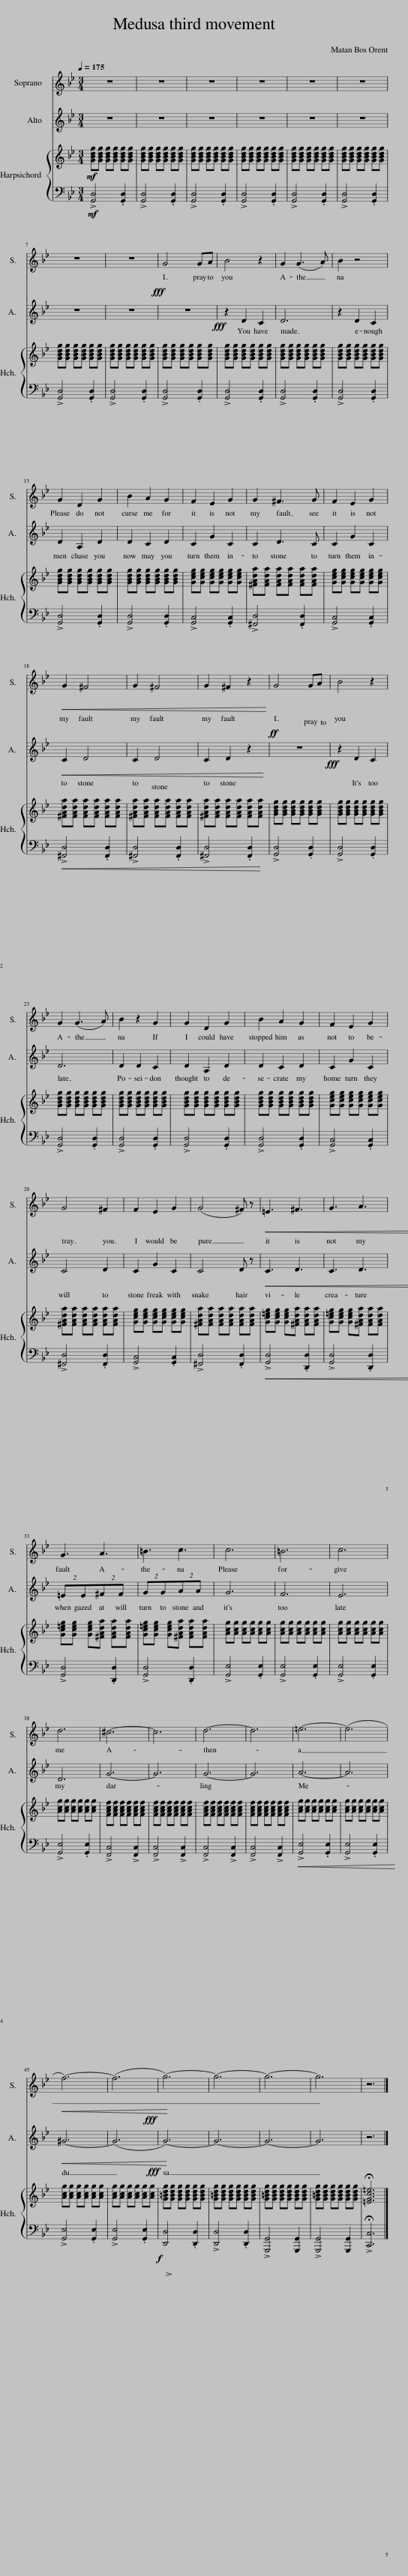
X:1
%%score 1 2 { 3 | 4 }
L:1/8
Q:1/4=175
M:3/4
I:linebreak $
K:Bb
V:1 treble
V:2 treble
V:3 treble
V:4 bass
V:1
 z6 | z6 | z6 | z6 | z6 | %5
 z6 |$ z6 | z6 | G4 GA | B4 z2 | %10
 G2 (G3 A) | B2 z4 |$ G2 D2 G2 | B2 A2 G2 | F2 E2 G2 | %15
 G2 ^F3 G | F2 E2 G2 |$!<(! G2 ^F4!<)! | G2 ^F4 | G2 ^F2 z2 | %20
 G4 GA | B4 z2 |$ G2 (G3 A) | B2 z2 G2 | G2 D2 G2 | %25
 B2 A2 G2 | F2 E2 G2 |$ G4 ^F2 | F2 E2 G2 | (G4 ^F) z | %30
!<(! =E3 ^F3!<)! | G3 A3 |$ G3 A3 | =B3 c3 | c6 | %35
 =B6 | c6 |$ d6 | ^c6- | c6 | %40
 d6- | d6 | =e6- | (e6 |$!<(! f6-)!<)! | %45
 (f6 | g6-) | g6- | g6- | g6 | %50
 z6 |] %51
V:2
 z6 | z6 | z6 | z6 | z6 | %5
 z6 |$ z6 |!fff! z6 | z6 |!fff! z2 D2 C2 | %10
 D6 | z2 D2 C2 |$ D2 A,2 D2 | D2 C2 D2 | C2 G2 C2 | %15
 C2 D3 C | C2 G2 C2 |$!<(! C2 D4!<)! | C2 D4 | C2 D2 z2 | %20
!ff! z6 |!fff! z2 D2 C2 |$ D6 | D2 D2 C2 | D2 A,2 D2 | %25
 D2 C2 D2 | C2 G2 C2 |$ C4 D2 | C2 G2 C2 | C4 D z | %30
!<(! C3 D3!<)! | C3 D3 |$ (2:3:2=EE(2:3:2^FF | (2:3:2GG(2:3:2AA | G6 | %35
 F6 | E6 |$ D6 | G6- | G6 | %40
 G6- | G6 | A6- | A6 |$!<(! ^G6-!<)! | %45
 (G6 |!fff! G6-) | G6- | G6- | G6 | %50
 z6 |] %51
V:3
!mf! [GBdg][GBdg] [GBdg][GBdg] [GBdg][GBdg] | [GBdg][GBdg] [GBdg][GBdg] [GBdg][GBdg] | [GBdg][GBdg] [GBdg][GBdg] [GBdg][GBdg] | [GBdg][GBdg] [GBdg][GBdg] [GBdg][GBdg] | [GBdg][GBdg] [GBdg][GBdg] [GBdg][GBdg] | %5
 [GBdg][GBdg] [GBdg][GBdg] [GBdg][GBdg] |$ [GBdg][GBdg] [GBdg][GBdg] [GBdg][GBdg] | [GBdg][GBdg] [GBdg][GBdg] [GBdg][GBdg] | [GBdg][GBdg] [GBdg][GBdg] [GBdg][GBdg] | [GBdg][GBdg] [GBdg][GBdg] [GBdg][GBdg] | %10
 [GBdg][GBdg] [GBdg][GBdg] [GBdg][GBdg] | [GBdg][GBdg] [GBdg][GBdg] [GBdg][GBdg] |$ [GBdg][GBdg] [GBdg][GBdg] [GBdg][GBdg] | [GBdg][GBdg] [GBdg][GBdg] [GBdg][GBdg] | [Gceg][Gceg] [Gceg][Gceg] [Gceg][Gceg] | %15
 [^FAda][FAda] [FAda][FAda] [FAda][FAda] | [Gceg][Gceg] [Gceg][Gceg] [Gceg][Gceg] |$ [^FAda][FAda] [FAda][FAda] [FAda][FAda] | [^FAda][FAda] [FAda][FAda] [FAda][FAda] | [^FAda][FAda] [FAda][FAda] [FAda][FAda] | %20
 [GBdg][GBdg] [GBdg][GBdg] [GBdg][GBdg] | [GBdg][GBdg] [GBdg][GBdg] [GBdg][GBdg] |$ [GBdg][GBdg] [GBdg][GBdg] [GBdg][GBdg] | [GBdg][GBdg] [GBdg][GBdg] [GBdg][GBdg] | [GBdg][GBdg] [GBdg][GBdg] [GBdg][GBdg] | %25
 [GBdg][GBdg] [GBdg][GBdg] [GBdg][GBdg] | [Gceg][Gceg] [Gceg][Gceg] [Gceg][Gceg] |$ [^FAda][FAda] [FAda][FAda] [FAda][FAda] | [Gceg][Gceg] [Gceg][Gceg] [Gceg][Gceg] | [^FAda][FAda] [FAda][FAda] [FAda][FAda] | %30
 [Gc=eg][Gceg] [Gceg][^FAda] [FAda][FAda] | [Gc=eg][Gceg] [Gceg][^FAda] [FAda][FAda] |$ [Gc=eg][Gceg] [Gceg][^FAda] [FAda][FAda] | [Gc=eg][Gceg] [Gceg][^FAda] [FAda][FAda] | [Acg][Acg] [Acg][Acg] [Acg][Acg] | %35
 [Acg][Acg] [Acg][Acg] [Acg][Acg] | [Acg][Acg] [Acg][Acg] [Acg][Acg] |$ [Acg][Acg] [Acg][Acg] [Acg][Acg] | [FAcf][FAcf] [FAcf][FAcf] [FAcf][FAcf] | [FAcf][FAcf] [FAcf][FAcf] [FAcf][FAcf] | %40
 [FAcf][FAcf] [FAcf][FAcf] [FAcf][FAcf] | [FAcf][FAcf] [FAcf][FAcf] [FAcf][FAcf] | [Acg][Acg] [Acg][Acg] [Acg][Acg] | [Acg][Acg] [Acg][Acg] [Acg][Acg] |$ [Acg][Acg] [Acg][Acg] [Acg][Acg] | %45
 [Acg][Acg] [Acg][Acg] [Acg][Acg] |!fff! [G=Bdg][GBdg] [GBdg][GBdg] [GBdg][GBdg] | [G=Bdg][GBdg] [GBdg][GBdg] [GBdg][GBdg] | [G=Bdg][GBdg] [GBdg][GBdg] [GBdg][GBdg] | [G=Bdg][GBdg] [GBdg][GBdg] [GBdg][GBdg] | %50
 !fermata![=EGc=e]6 |] %51
V:4
!mf! !>![G,,D,]4 .[G,,D,]2 | !>![G,,D,]4 .[G,,D,]2 | !>![G,,D,]4 .[G,,D,]2 | !>![G,,D,]4 .[G,,D,]2 | !>![G,,D,]4 .[G,,D,]2 | %5
 !>![G,,D,]4 .[G,,D,]2 |$ !>![G,,D,]4 .[G,,D,]2 | !>![G,,D,]4 .[G,,D,]2 | !>![G,,D,]4 .[G,,D,]2 | !>![G,,D,]4 .[G,,D,]2 | %10
 !>![G,,D,]4 .[G,,D,]2 | !>![G,,D,]4 .[G,,D,]2 |$ !>![G,,D,]4 .[G,,D,]2 | !>![G,,D,]4 .[G,,D,]2 | !>![G,,C,]4 .[G,,C,]2 | %15
 !>![^F,,D,]4 .[F,,D,]2 | !>![G,,C,]4 .[G,,C,]2 |$!<(! !>![^F,,D,]4 .[F,,D,]2!<)! | !>![^F,,D,]4 .[F,,D,]2 | !>![^F,,D,]4 .[F,,D,]2 | %20
 !>![G,,D,]4 .[G,,D,]2 | !>![G,,D,]4 .[G,,D,]2 |$ !>![G,,D,]4 .[G,,D,]2 | !>![G,,D,]4 .[G,,D,]2 | !>![G,,D,]4 .[G,,D,]2 | %25
 !>![G,,D,]4 .[G,,D,]2 | !>![G,,C,]4 .[G,,C,]2 |$ !>![^F,,D,]4 .[F,,D,]2 | !>![G,,C,]4 .[G,,C,]2 | !>![^F,,D,]4 .[F,,D,]2 | %30
!<(! !>![G,,D,]4 .[D,,D,]2!<)! | !>![G,,D,]4 .[D,,D,]2 |$ !>![G,,D,]4 .[D,,D,]2 | !>![G,,D,]4 .[D,,D,]2 | !>![G,,E,]4 .[G,,E,]2 | %35
 !>![G,,E,]4 .[G,,E,]2 | !>![G,,E,]4 .[G,,E,]2 |$ !>![G,,E,]4 .[G,,E,]2 | !>![F,,C,]4 !>![F,,C,]2 | !>![F,,C,]4 !>![F,,C,]2 | %40
 !>![F,,C,]4 !>![F,,C,]2 | !>![F,,C,]4 !>![F,,C,]2 |!<(! !>![G,,E,]4 .[G,,E,]2!<)! | !>![G,,E,]4 .[G,,E,]2 |$ !>![G,,E,]4 .[G,,E,]2 | %45
 !>![G,,E,]4 .[G,,E,]2 |!f! !>![D,,D,]4 .[D,,D,]2 | !>![D,,D,]4 .[D,,D,]2 | !>![G,,,G,,]4 [G,,,G,,]2 | !>![G,,,G,,]4 [G,,,G,,]2 | %50
 !>!!fermata![C,,C,]6 |] %51
